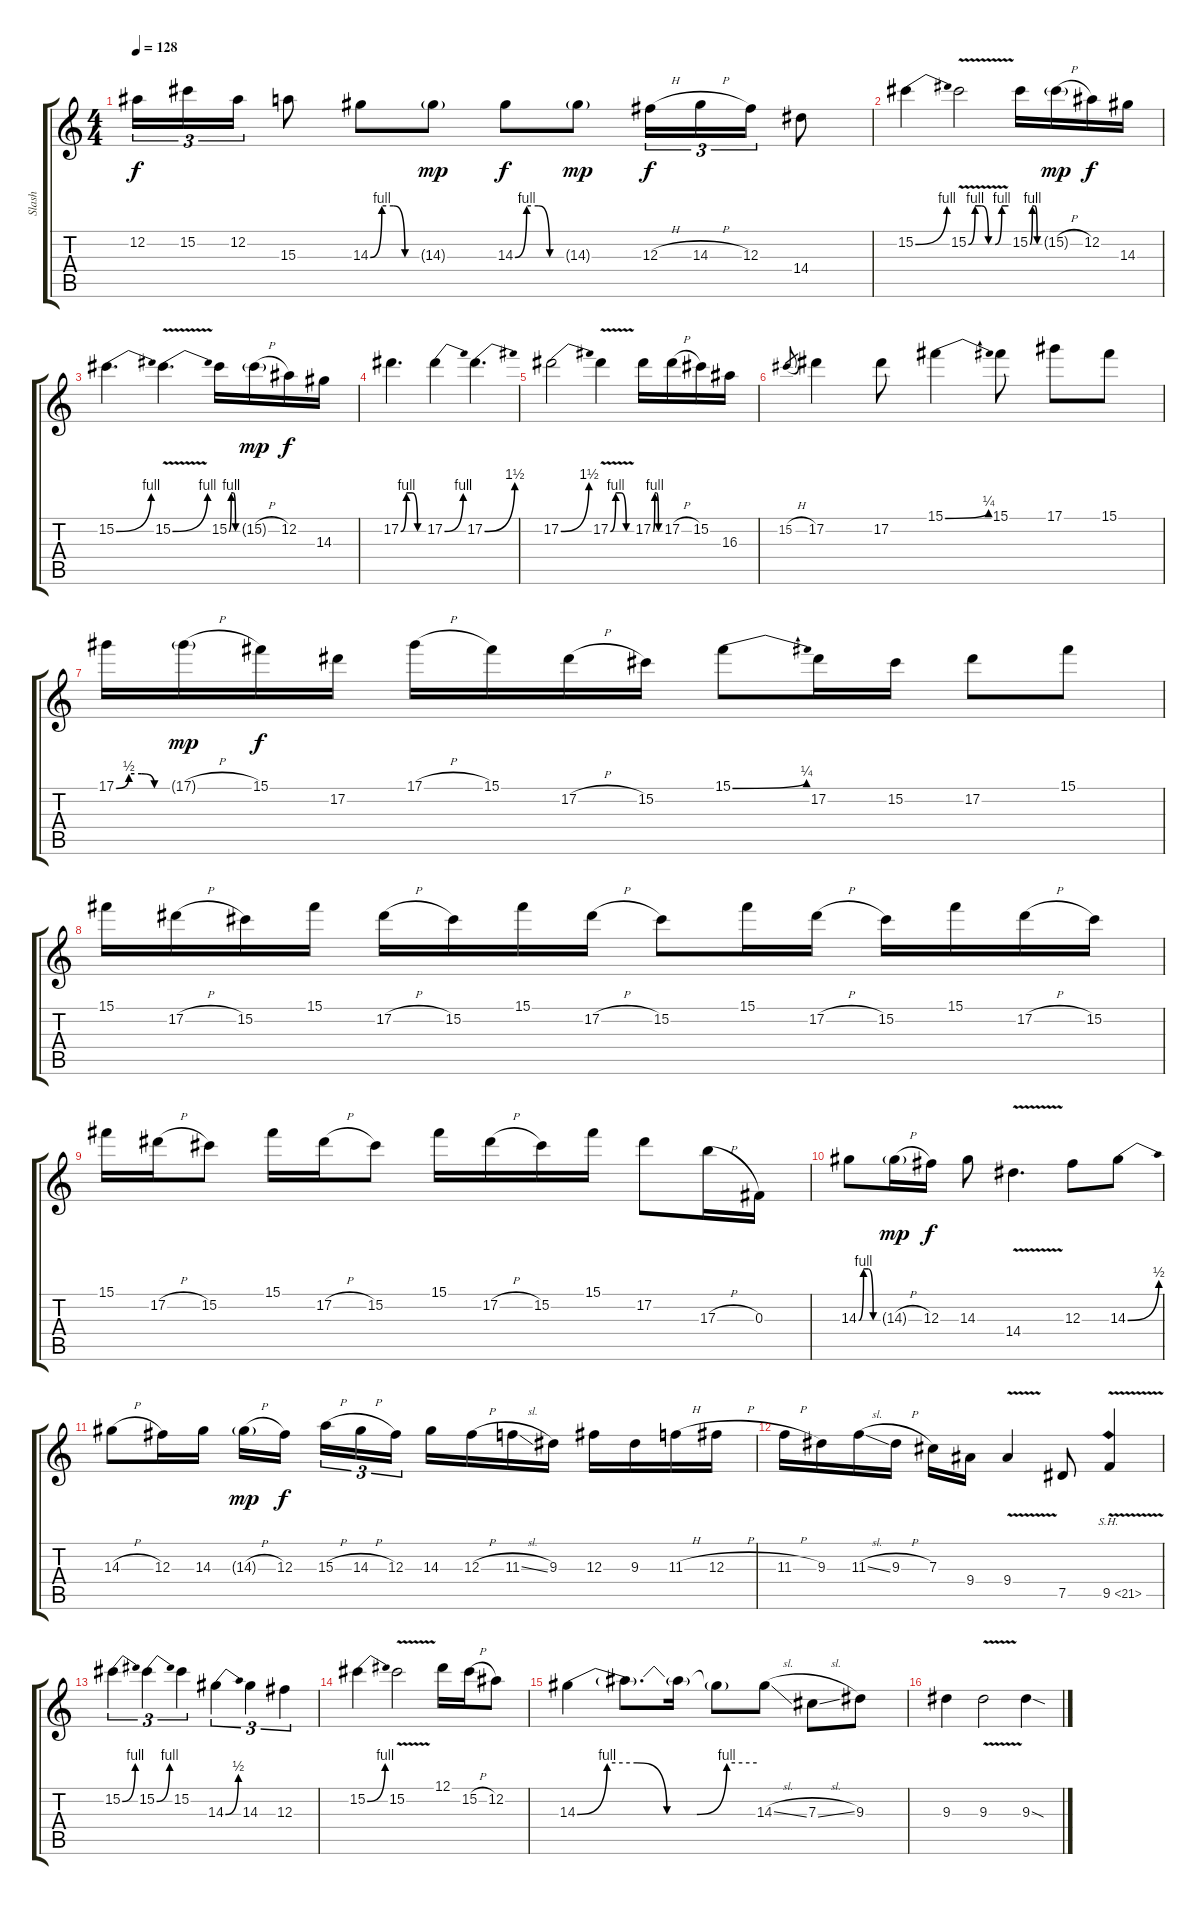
\track ("Slash" "Slash") {instrument distortionguitar}
\staff {score tabs}
\tuning (Eb4 Bb3 Gb3 Db3 Ab2 Eb2) {hide}
\ts (4 4)
\tempo 128
\clef g2
\ks c
12.2.16{tu (3 2) dy f} 15.2.16{tu (3 2)} 12.2.16{tu (3 2)} 15.3.8 14.3{be (custom 0 0 15 4 30 4 45 0 60 0)}.8 14.3{g}.8{dy mp} 14.3{be (custom 0 0 15 4 30 4 45 0 60 0)}.8{dy f} 14.3{g}.8{dy mp} 12.3{h}.16{tu (3 2) dy f} 14.3{h}.16{tu (3 2)} 12.3.16{tu (3 2)} 14.4.8 |
15.2{be (bend 0 0 60 4)}.4 15.2{be (custom 0 0 10 4 20 4 30 0 40 0 50 4 60 4) v}.2 15.2{be (custom 0 0 15 4 30 4 45 0 60 0)}.16 15.2{h g}.16{dy mp} 12.2.16{dy f} 14.3.16 |
15.2{be (bend 0 0 60 4)}.4{d} 15.2{be (bend 0 0 60 4) v}.4{d} 15.2{be (custom 0 0 15 4 30 4 45 0 60 0)}.16 15.2{h g}.16{dy mp} 12.2.16{dy f} 14.3.16 |
17.2{be (custom 0 0 15 4 30 4 45 0 60 0)}.4{d} 17.2{be (bend 0 0 60 4)}.4 17.2{be (bend 0 0 60 6)}.4{d} |
17.2{be (bend 0 0 60 6)}.2 17.2{be (custom 0 0 15 4 30 4 45 0 60 0) v}.4 17.2{be (custom 0 0 15 4 30 4 45 0 60 0)}.16 17.2{h}.16 15.2.16 16.3.16 |
15.2{h}.8{gr} 17.2.4 17.2.8 15.1{be (bend 0 0 60 1)}.4 15.1.8 17.1.8 15.1.8 |
17.1{be (custom 0 0 15 2 30 2 45 0 60 0)}.16 17.1{h g}.16{dy mp} 15.1.16{dy f} 17.2.16 17.1{h}.16 15.1.16 17.2{h}.16 15.2.16 15.1{be (bend 0 0 60 1)}.8 17.2.16 15.2.16 17.2.8 15.1.8 |
15.1.16 17.2{h}.16 15.2.16 15.1.16 17.2{h}.16 15.2.16 15.1.16 17.2{h}.16 15.2.8 15.1.16 17.2{h}.16 15.2.16 15.1.16 17.2{h}.16 15.2.16 |
15.1.16 17.2{h}.16 15.2.8 15.1.16 17.2{h}.16 15.2.8 15.1.16 17.2{h}.16 15.2.16 15.1.16 17.2.8 17.3{h}.16 0.3.16 |
14.3{be (custom 0 0 15 4 30 4 45 0 60 0)}.8 14.3{h g}.16{dy mp} 12.3.16{dy f} 14.3.8 14.4{v}.4{d} 12.3.8 14.3{be (bend 0 0 60 2)}.8 |
14.3{h}.8 12.3.16 14.3.16 14.3{h g}.16{dy mp} 12.3.16{dy f beam splitsecondary} 15.3{h}.16{tu (3 2)} 14.3{h}.16{tu (3 2)} 12.3.16{tu (3 2)} 14.3.16 12.3{h}.16 11.3{sl}.16 9.3.16 12.3.16 9.3.16 11.3{h}.16 12.3{h}.16 |
11.3{h}.16 9.3.16 11.3{sl}.16 9.3{h}.16 7.3.16 9.4.16 9.4{v}.4 7.5.8 9.5{sh 12 v}.4 |
15.2{be (bend 0 0 60 4)}.4{tu (3 2)} 15.2{be (bend 0 0 60 4)}.4{tu (3 2)} 15.2.4{tu (3 2)} 14.3{be (bend 0 0 60 2)}.4{tu (3 2)} 14.3.4{tu (3 2)} 12.3.4{tu (3 2)} |
15.2{be (bend 0 0 60 4)}.4 15.2{v}.2 12.1.16 15.2{h}.16 12.2.8 |
14.3{be (custom 0 0 10 4 20 4 30 0 40 0 50 4 60 4)}.4 14.3{t}.8{d} 14.3{t}.16 14.3{t}.8 14.3{sl}.8 7.3{sl}.8 9.3.8 |
9.3.4 9.3{v}.2 9.3{sod}.4
